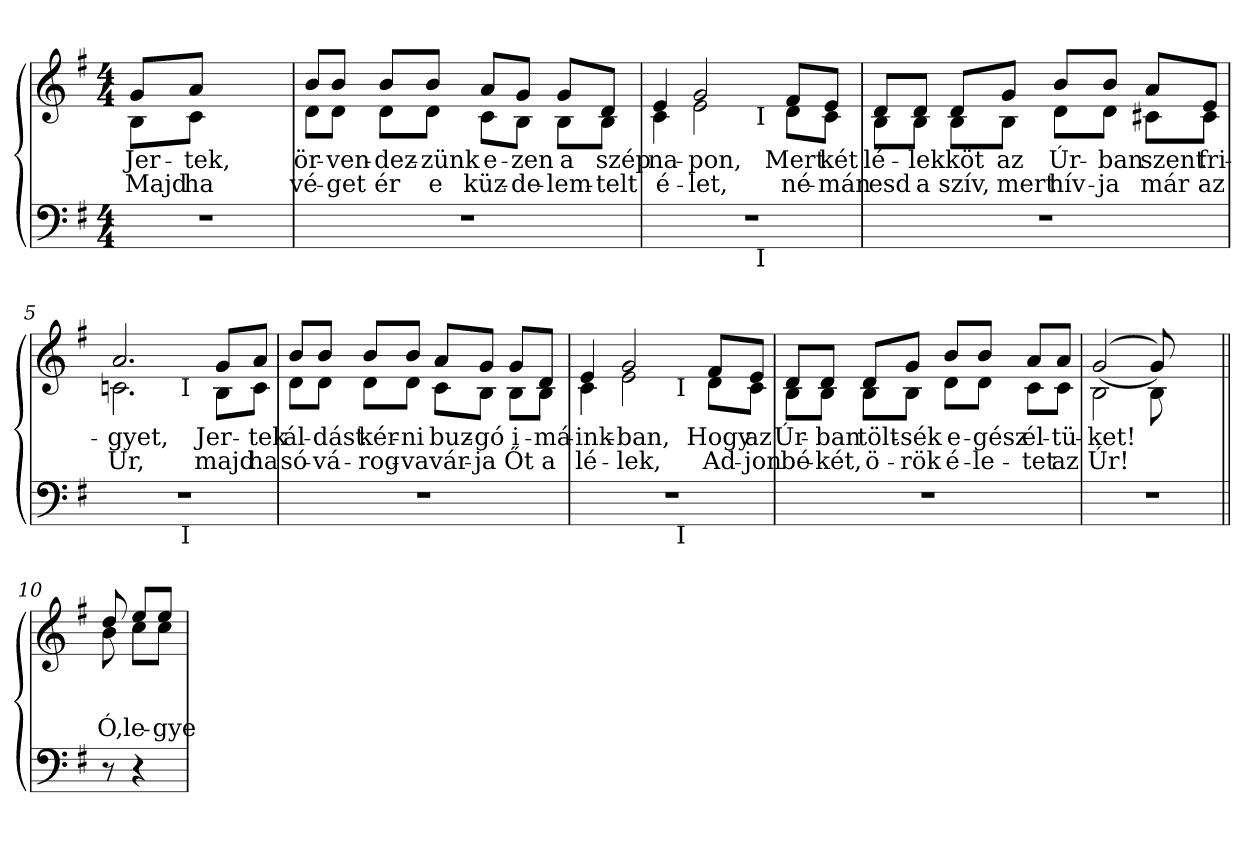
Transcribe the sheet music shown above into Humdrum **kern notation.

**kern	**kern	**text	**text	**text
*part2	*part1	*part1	*part1	*part1
*staff2	*staff1	*staff1	*staff1	*staff1
*clefF4	*clefG2	*	*	*
*k[f#]	*k[f#]	*	*	*
*e:	*e:	*	*	*
*M4/4	*M4/4	*	*	*
=1	=1	=1	=1	=1
!	!LO:TX:a:B:t=Andantino	!	!	!
!	!	!LO:LY:b	!LO:LY:b	!
*	*^	*	*	*
1r	8g/L	8B\L	Jer-	Majd	.
!	!	!	!LO:LY:b	!LO:LY:b	!
.	8a/J	8c\J	-tek,	ha	.
.	2.ryy	2.ryy	.	.	.
=2	=2	=2	=2	=2	=2
!	!	!	!LO:LY:b	!LO:LY:b	!
1r	8b/L	8d\L	ör-	vé-	.
!	!	!	!LO:LY:b	!LO:LY:b	!
.	8b/J	8d\J	-ven-	-get	.
!	!	!	!LO:LY:b	!LO:LY:b	!
.	8b/L	8d\L	-dez-	ér	.
!	!	!	!LO:LY:b	!LO:LY:b	!
.	8b/J	8d\J	-zünk	e	.
!	!	!	!LO:LY:b	!LO:LY:b	!
.	8a/L	8c\L	e-	küz-	.
!	!	!	!LO:LY:b	!LO:LY:b	!
.	8g/J	8B\J	-zen	-de-	.
!	!	!	!LO:LY:b	!LO:LY:b	!
.	8g/L	8B\L	a	-lem-	.
!	!	!	!LO:LY:b	!LO:LY:b	!
.	8d/J	8B\J	szép	-telt	.
*	*v	*v	*	*	*
=3	=3	=3	=3	=3
*	*^	*	*	*
!	!	!	!LO:LY:b	!LO:LY:b	!
*^	*	*^	*	*	*
1r	2ryy	4e/	4c\	2ryy	na-	é-	.
!	!	!	!	!	!LO:LY:b	!LO:LY:b	!
.	.	2g/	2e\	.	-pon,	-let,	.
.	16.ryy	.	.	16.ryy	.	.	.
!	!	!	!	!LO:TX:b:t=I	!	!	!
!	!LO:TX:b:t=I	!	!	!	!	!	!
.	4ryy	.	.	4ryy	.	.	.
!	!	!	!	!	!LO:LY:b	!LO:LY:b	!
.	.	8f#/L	8d\L	.	Mert	né-	.
.	8ryy	.	.	8ryy	.	.	.
!	!	!	!	!	!LO:LY:b	!LO:LY:b	!
.	.	8e/J	8c\J	.	két	-mán	.
.	32ryy	.	.	32ryy	.	.	.
*v	*v	*	*	*	*	*	*
*	*v	*v	*v	*	*	*
!!LO:LB:g=z
=4	=4	=4	=4	=4
*^	*^	*	*	*
*	*	*	*^	*	*	*
!	!	!	!	!	!LO:LY:b	!LO:LY:b	!
*v	*v	*	*	*	*	*	*
*	*	*v	*v	*	*	*
1r	8d/L	8B\L	lé-	esd	.
!	!	!	!LO:LY:b	!LO:LY:b	!
.	8d/J	8B\J	-lek	a	.
!	!	!	!LO:LY:b	!LO:LY:b	!
.	8d/L	8B\L	köt	szív,	.
!	!	!	!LO:LY:b	!LO:LY:b	!
.	8g/J	8B\J	az	mert	.
!	!	!	!LO:LY:b	!LO:LY:b	!
.	8b/L	8d\L	Úr-	hív-	.
!	!	!	!LO:LY:b	!LO:LY:b	!
.	8b/J	8d\J	-ban	-ja	.
!	!	!	!LO:LY:b	!LO:LY:b	!
.	8a/L	8c#X\L	szent	már	.
!	!	!	!LO:LY:b	!LO:LY:b	!
.	8e/J	8c#\J	fri-	az	.
*	*v	*v	*	*	*
=5	=5	=5	=5	=5
*	*^	*	*	*
!	!	!	!LO:LY:b	!LO:LY:b	!
*^	*	*^	*	*	*
1r	2ryy	2.a/	2.cn\	2ryy	-gyet,	Úr,	.
.	32ryy	.	.	32ryy	.	.	.
!	!	!	!	!LO:TX:b:t=I	!	!	!
!	!LO:TX:b:t=I	!	!	!	!	!	!
.	4...ryy	.	.	4...ryy	.	.	.
!	!	!	!	!	!LO:LY:b	!LO:LY:b	!
.	.	8g/L	8B\L	.	Jer-	majd	.
!	!	!	!	!	!LO:LY:b	!LO:LY:b	!
.	.	8a/J	8c\J	.	-tek	ha	.
*v	*v	*	*	*	*	*	*
*	*v	*v	*v	*	*	*
=6	=6	=6	=6	=6
*^	*^	*	*	*
*	*	*	*^	*	*	*
!	!	!	!	!	!LO:LY:b	!LO:LY:b	!
*v	*v	*	*	*	*	*	*
*	*	*v	*v	*	*	*
1r	8b/L	8d\L	ál-	só-	.
!	!	!	!LO:LY:b	!LO:LY:b	!
.	8b/J	8d\J	-dást	-vá-	.
!	!	!	!LO:LY:b	!LO:LY:b	!
.	8b/L	8d\L	kér-	-rog-	.
!	!	!	!LO:LY:b	!LO:LY:b	!
.	8b/J	8d\J	-ni	-va	.
!	!	!	!LO:LY:b	!LO:LY:b	!
.	8a/L	8c\L	buz-	vár-	.
!	!	!	!LO:LY:b	!LO:LY:b	!
.	8g/J	8B\J	-gó	-ja	.
!	!	!	!LO:LY:b	!LO:LY:b	!
.	8g/L	8B\L	i-	Őt	.
!	!	!	!LO:LY:b	!LO:LY:b	!
.	8d/J	8B\J	-má-	a	.
*	*v	*v	*	*	*
!!LO:LB:g=z
=7	=7	=7	=7	=7
*	*^	*	*	*
!	!	!	!LO:LY:b	!LO:LY:b	!
*^	*	*^	*	*	*
1r	2ryy	4e/	4c\	2ryy	-ink-	lé-	.
!	!	!	!	!	!LO:LY:b	!LO:LY:b	!
.	.	2g/	2e\	.	-ban,	-lek,	.
.	16ryy	.	.	16ryy	.	.	.
!	!	!	!	!LO:TX:b:t=I	!	!	!
!	!LO:TX:b:t=I	!	!	!	!	!	!
.	4..ryy	.	.	4..ryy	.	.	.
!	!	!	!	!	!LO:LY:b	!LO:LY:b	!
.	.	8f#/L	8d\L	.	Hogy	Ad-	.
!	!	!	!	!	!LO:LY:b	!LO:LY:b	!
.	.	8e/J	8c\J	.	az	-jon	.
*v	*v	*	*	*	*	*	*
*	*v	*v	*v	*	*	*
=8	=8	=8	=8	=8
*^	*^	*	*	*
*	*	*	*^	*	*	*
!	!	!	!	!	!LO:LY:b	!LO:LY:b	!
*v	*v	*	*	*	*	*	*
*	*	*v	*v	*	*	*
1r	8d/L	8B\L	Úr-	bé-	.
!	!	!	!LO:LY:b	!LO:LY:b	!
.	8d/J	8B\J	-ban	-két,	.
!	!	!	!LO:LY:b	!LO:LY:b	!
.	8d/L	8B\L	tölt-	ö-	.
!	!	!	!LO:LY:b	!LO:LY:b	!
.	8g/J	8B\J	-sék	-rök	.
!	!	!	!LO:LY:b	!LO:LY:b	!
.	8b/L	8d\L	e-	é-	.
!	!	!	!LO:LY:b	!LO:LY:b	!
.	8b/J	8d\J	-gész	-le-	.
!	!	!	!LO:LY:b	!LO:LY:b	!
.	8a/L	8c\L	él-	-tet	.
!	!	!	!LO:LY:b	!LO:LY:b	!
.	8a/J	8c\J	-tü-	az	.
=9	=9	=9	=9	=9	=9
!	!	!	!LO:LY:b	!LO:LY:b	!
1r	(<(>2g/	2B\	-ket!	Úr!	.
.	8g/))	8B\	.	.	.
.	4.ryy	4.ryy	.	.	.
!!LO:LB:g=z	!!
=10||	=10||	=10||	=10||	=10||	=10||
!	!	!	!	!	!LO:LY:b
8r	8dd/	8b\	.	.	Ó,
!	!	!	!	!	!LO:LY:b
4r	8ee/L	8cc\L	.	.	le-
!	!	!	!	!	!LO:LY:b
.	8ee/J	8cc\J	.	.	-gye-
*	*v	*v	*	*	*
=	=	=	=	=
*-	*-	*-	*-	*-
